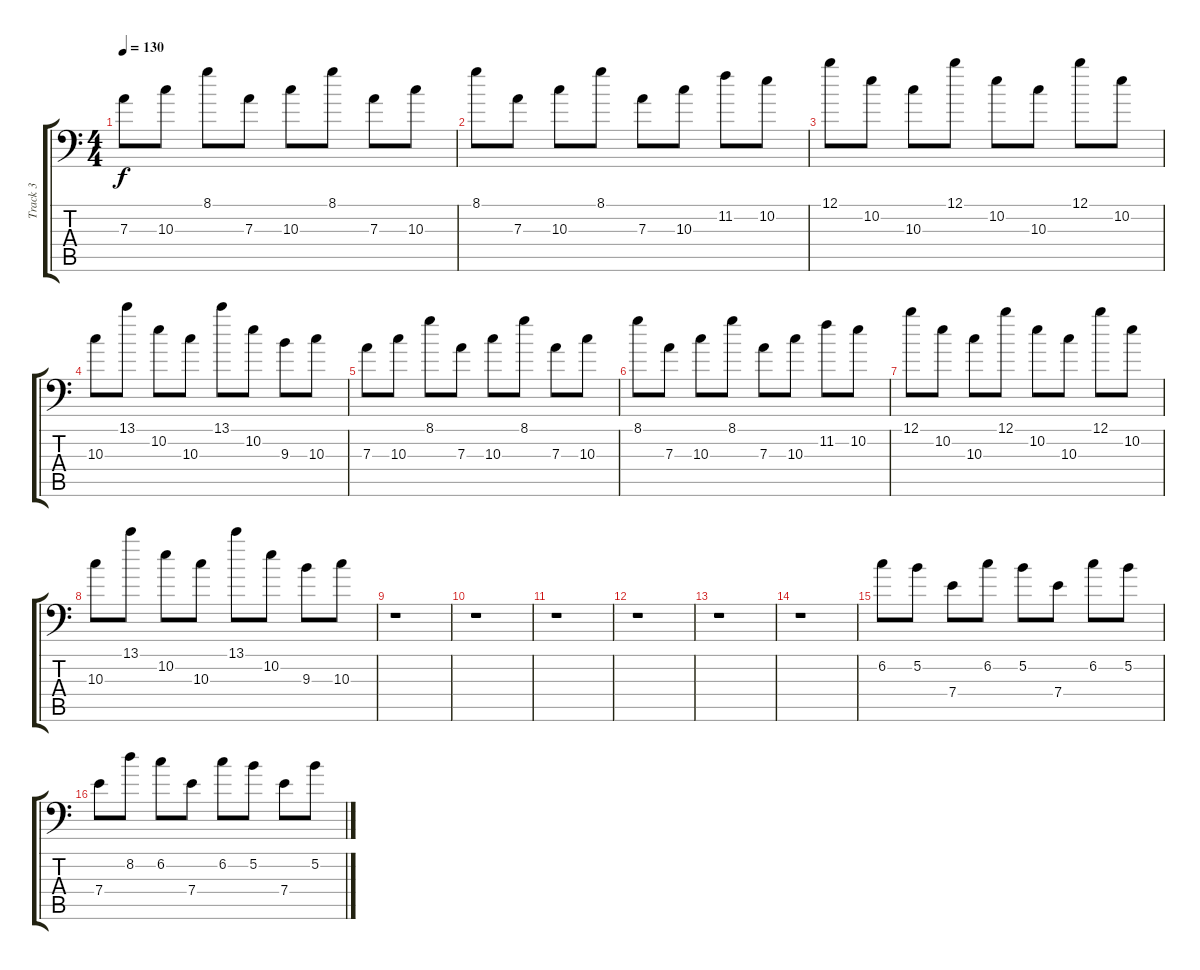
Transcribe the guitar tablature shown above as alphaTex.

\track ("Track 3" "Track 3") {instrument electricguitarjazz}
\staff {score tabs}
\tuning (B3 Gb3 D3 A2 E2 A1) {hide}
\ts (4 4)
\tempo 130
\clef f4
\ks c
7.3.8{dy f} 10.3.8 8.1.8 7.3.8 10.3.8 8.1.8 7.3.8 10.3.8 |
8.1.8 7.3.8 10.3.8 8.1.8 7.3.8 10.3.8 11.2.8 10.2.8 |
12.1.8 10.2.8 10.3.8 12.1.8 10.2.8 10.3.8 12.1.8 10.2.8 |
10.3.8 13.1.8 10.2.8 10.3.8 13.1.8 10.2.8 9.3.8 10.3.8 |
7.3.8 10.3.8 8.1.8 7.3.8 10.3.8 8.1.8 7.3.8 10.3.8 |
8.1.8 7.3.8 10.3.8 8.1.8 7.3.8 10.3.8 11.2.8 10.2.8 |
12.1.8 10.2.8 10.3.8 12.1.8 10.2.8 10.3.8 12.1.8 10.2.8 |
10.3.8 13.1.8 10.2.8 10.3.8 13.1.8 10.2.8 9.3.8 10.3.8 |
r.1 |
r.1 |
r.1 |
r.1 |
r.1 |
r.1 |
6.2.8 5.2.8 7.4.8 6.2.8 5.2.8 7.4.8 6.2.8 5.2.8 |
7.4.8 8.2.8 6.2.8 7.4.8 6.2.8 5.2.8 7.4.8 5.2.8
